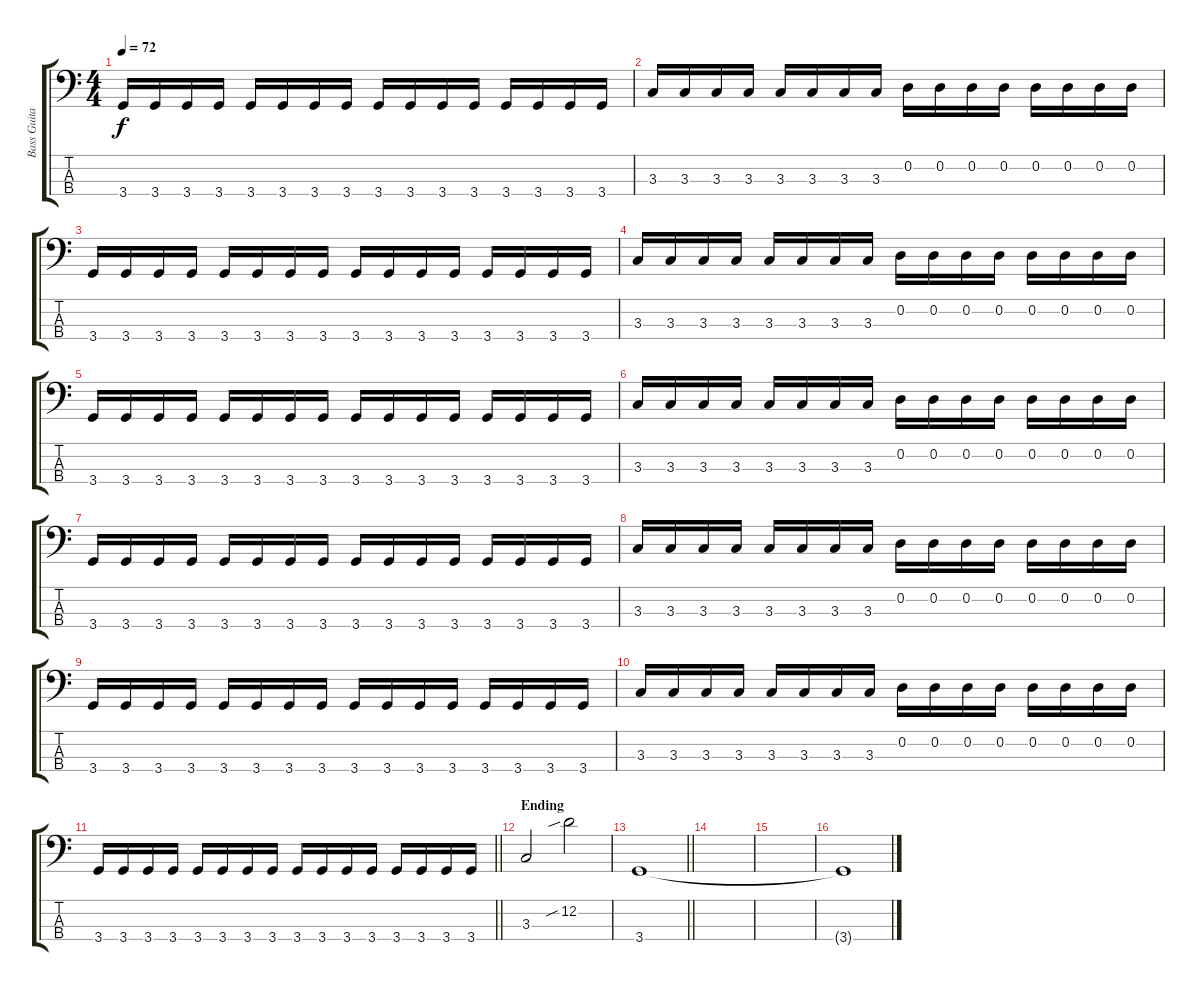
\track ("Bass Guitar" "Bass Guita") {instrument electricbassfinger}
\staff {score tabs}
\tuning (G2 D2 A1 E1) {hide}
\ts (4 4)
\tempo 72
\clef f4
\ks c
3.4.16{dy f} 3.4.16 3.4.16 3.4.16 3.4.16 3.4.16 3.4.16 3.4.16 3.4.16 3.4.16 3.4.16 3.4.16 3.4.16 3.4.16 3.4.16 3.4.16 |
3.3.16 3.3.16 3.3.16 3.3.16 3.3.16 3.3.16 3.3.16 3.3.16 0.2.16 0.2.16 0.2.16 0.2.16 0.2.16 0.2.16 0.2.16 0.2.16 |
3.4.16 3.4.16 3.4.16 3.4.16 3.4.16 3.4.16 3.4.16 3.4.16 3.4.16 3.4.16 3.4.16 3.4.16 3.4.16 3.4.16 3.4.16 3.4.16 |
3.3.16 3.3.16 3.3.16 3.3.16 3.3.16 3.3.16 3.3.16 3.3.16 0.2.16 0.2.16 0.2.16 0.2.16 0.2.16 0.2.16 0.2.16 0.2.16 |
3.4.16 3.4.16 3.4.16 3.4.16 3.4.16 3.4.16 3.4.16 3.4.16 3.4.16 3.4.16 3.4.16 3.4.16 3.4.16 3.4.16 3.4.16 3.4.16 |
3.3.16 3.3.16 3.3.16 3.3.16 3.3.16 3.3.16 3.3.16 3.3.16 0.2.16 0.2.16 0.2.16 0.2.16 0.2.16 0.2.16 0.2.16 0.2.16 |
3.4.16 3.4.16 3.4.16 3.4.16 3.4.16 3.4.16 3.4.16 3.4.16 3.4.16 3.4.16 3.4.16 3.4.16 3.4.16 3.4.16 3.4.16 3.4.16 |
3.3.16 3.3.16 3.3.16 3.3.16 3.3.16 3.3.16 3.3.16 3.3.16 0.2.16 0.2.16 0.2.16 0.2.16 0.2.16 0.2.16 0.2.16 0.2.16 |
3.4.16 3.4.16 3.4.16 3.4.16 3.4.16 3.4.16 3.4.16 3.4.16 3.4.16 3.4.16 3.4.16 3.4.16 3.4.16 3.4.16 3.4.16 3.4.16 |
3.3.16 3.3.16 3.3.16 3.3.16 3.3.16 3.3.16 3.3.16 3.3.16 0.2.16 0.2.16 0.2.16 0.2.16 0.2.16 0.2.16 0.2.16 0.2.16 |
\barLineRight lightlight
3.4.16 3.4.16 3.4.16 3.4.16 3.4.16 3.4.16 3.4.16 3.4.16 3.4.16 3.4.16 3.4.16 3.4.16 3.4.16 3.4.16 3.4.16 3.4.16 |
\section ("" "Ending")
3.3.2 12.2{sib}.2 |
\barLineRight lightlight
3.4.1 |
|
|
3.4{t}.1
